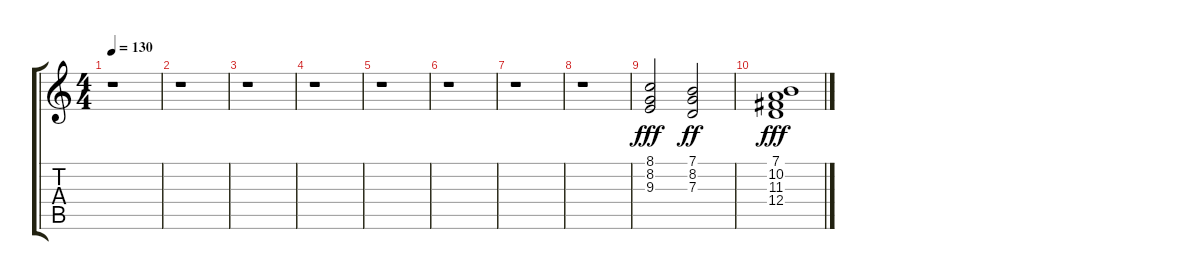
\track "" {instrument brightacousticpiano}
\staff {score tabs}
\tuning (E4 B3 G3 D3 A2 E2) {hide}
\ts (4 4)
\tempo 130
\clef g2
\ks c
r.1{dy fff} |
r.1 |
r.1 |
r.1 |
r.1 |
r.1 |
r.1 |
r.1 |
(8.1 8.2 9.3).2 (7.1 8.2 7.3).2{dy ff} |
(7.1 10.2 11.3 12.4).1{dy fff}
